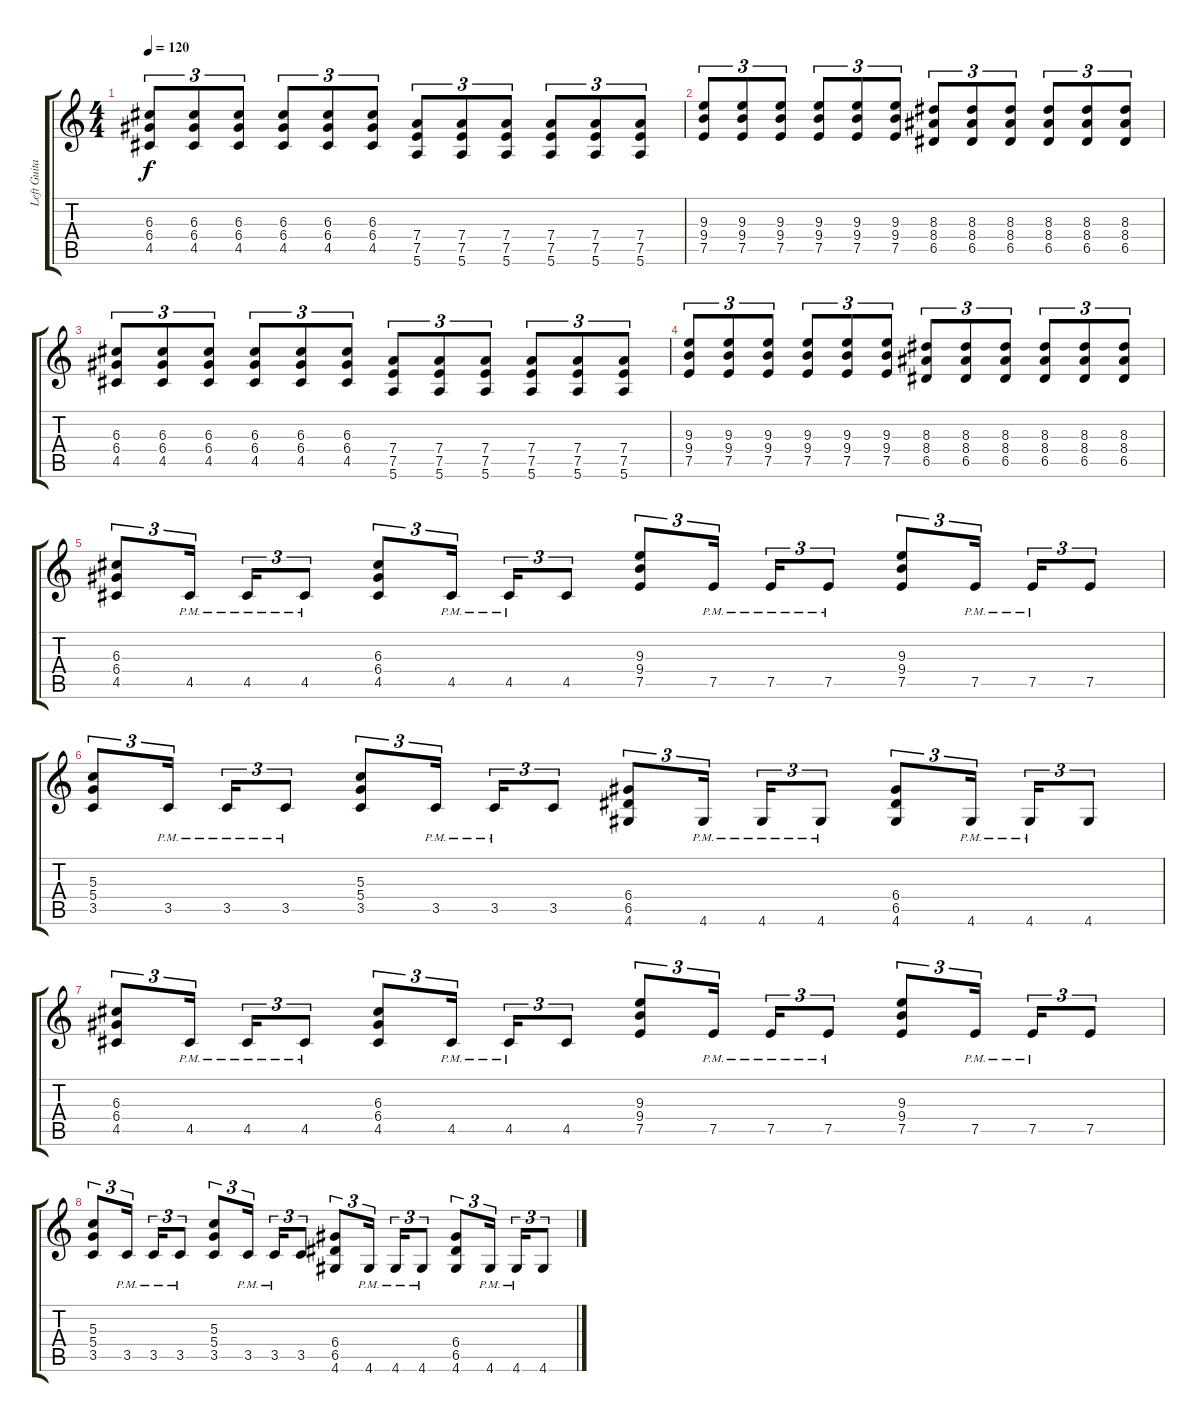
\track ("Left Guitar" "Left Guita") {instrument overdrivenguitar}
\staff {score tabs}
\tuning (E4 B3 G3 D3 A2 E2) {hide}
\ts (4 4)
\tempo 120
\clef g2
\ks c
(6.3 6.4 4.5).8{tu (3 2) dy f} (6.3 6.4 4.5).8{tu (3 2)} (6.3 6.4 4.5).8{tu (3 2)} (6.3 6.4 4.5).8{tu (3 2)} (6.3 6.4 4.5).8{tu (3 2)} (6.3 6.4 4.5).8{tu (3 2)} (7.4 7.5 5.6).8{tu (3 2)} (7.4 7.5 5.6).8{tu (3 2)} (7.4 7.5 5.6).8{tu (3 2)} (7.4 7.5 5.6).8{tu (3 2)} (7.4 7.5 5.6).8{tu (3 2)} (7.4 7.5 5.6).8{tu (3 2)} |
(9.3 9.4 7.5).8{tu (3 2)} (9.3 9.4 7.5).8{tu (3 2)} (9.3 9.4 7.5).8{tu (3 2)} (9.3 9.4 7.5).8{tu (3 2)} (9.3 9.4 7.5).8{tu (3 2)} (9.3 9.4 7.5).8{tu (3 2)} (8.3 8.4 6.5).8{tu (3 2)} (8.3 8.4 6.5).8{tu (3 2)} (8.3 8.4 6.5).8{tu (3 2)} (8.3 8.4 6.5).8{tu (3 2)} (8.3 8.4 6.5).8{tu (3 2)} (8.3 8.4 6.5).8{tu (3 2)} |
(6.3 6.4 4.5).8{tu (3 2)} (6.3 6.4 4.5).8{tu (3 2)} (6.3 6.4 4.5).8{tu (3 2)} (6.3 6.4 4.5).8{tu (3 2)} (6.3 6.4 4.5).8{tu (3 2)} (6.3 6.4 4.5).8{tu (3 2)} (7.4 7.5 5.6).8{tu (3 2)} (7.4 7.5 5.6).8{tu (3 2)} (7.4 7.5 5.6).8{tu (3 2)} (7.4 7.5 5.6).8{tu (3 2)} (7.4 7.5 5.6).8{tu (3 2)} (7.4 7.5 5.6).8{tu (3 2)} |
(9.3 9.4 7.5).8{tu (3 2)} (9.3 9.4 7.5).8{tu (3 2)} (9.3 9.4 7.5).8{tu (3 2)} (9.3 9.4 7.5).8{tu (3 2)} (9.3 9.4 7.5).8{tu (3 2)} (9.3 9.4 7.5).8{tu (3 2)} (8.3 8.4 6.5).8{tu (3 2)} (8.3 8.4 6.5).8{tu (3 2)} (8.3 8.4 6.5).8{tu (3 2)} (8.3 8.4 6.5).8{tu (3 2)} (8.3 8.4 6.5).8{tu (3 2)} (8.3 8.4 6.5).8{tu (3 2)} |
(6.3 6.4 4.5).8{tu (3 2)} 4.5{pm}.16{tu (3 2) beam splitsecondary} 4.5{pm}.16{tu (3 2)} 4.5{pm}.8{tu (3 2)} (6.3 6.4 4.5).8{tu (3 2)} 4.5{pm}.16{tu (3 2) beam splitsecondary} 4.5{pm}.16{tu (3 2)} 4.5.8{tu (3 2)} (9.3 9.4 7.5).8{tu (3 2)} 7.5{pm}.16{tu (3 2) beam splitsecondary} 7.5{pm}.16{tu (3 2)} 7.5{pm}.8{tu (3 2)} (9.3 9.4 7.5).8{tu (3 2)} 7.5{pm}.16{tu (3 2) beam splitsecondary} 7.5{pm}.16{tu (3 2)} 7.5.8{tu (3 2)} |
(5.3 5.4 3.5).8{tu (3 2)} 3.5{pm}.16{tu (3 2) beam splitsecondary} 3.5{pm}.16{tu (3 2)} 3.5{pm}.8{tu (3 2)} (5.3 5.4 3.5).8{tu (3 2)} 3.5{pm}.16{tu (3 2) beam splitsecondary} 3.5{pm}.16{tu (3 2)} 3.5.8{tu (3 2)} (6.4 6.5 4.6).8{tu (3 2)} 4.6{pm}.16{tu (3 2) beam splitsecondary} 4.6{pm}.16{tu (3 2)} 4.6{pm}.8{tu (3 2)} (6.4 6.5 4.6).8{tu (3 2)} 4.6{pm}.16{tu (3 2) beam splitsecondary} 4.6{pm}.16{tu (3 2)} 4.6.8{tu (3 2)} |
(6.3 6.4 4.5).8{tu (3 2)} 4.5{pm}.16{tu (3 2) beam splitsecondary} 4.5{pm}.16{tu (3 2)} 4.5{pm}.8{tu (3 2)} (6.3 6.4 4.5).8{tu (3 2)} 4.5{pm}.16{tu (3 2) beam splitsecondary} 4.5{pm}.16{tu (3 2)} 4.5.8{tu (3 2)} (9.3 9.4 7.5).8{tu (3 2)} 7.5{pm}.16{tu (3 2) beam splitsecondary} 7.5{pm}.16{tu (3 2)} 7.5{pm}.8{tu (3 2)} (9.3 9.4 7.5).8{tu (3 2)} 7.5{pm}.16{tu (3 2) beam splitsecondary} 7.5{pm}.16{tu (3 2)} 7.5.8{tu (3 2)} |
(5.3 5.4 3.5).8{tu (3 2)} 3.5{pm}.16{tu (3 2) beam splitsecondary} 3.5{pm}.16{tu (3 2)} 3.5{pm}.8{tu (3 2)} (5.3 5.4 3.5).8{tu (3 2)} 3.5{pm}.16{tu (3 2) beam splitsecondary} 3.5{pm}.16{tu (3 2)} 3.5.8{tu (3 2)} (6.4 6.5 4.6).8{tu (3 2)} 4.6{pm}.16{tu (3 2) beam splitsecondary} 4.6{pm}.16{tu (3 2)} 4.6{pm}.8{tu (3 2)} (6.4 6.5 4.6).8{tu (3 2)} 4.6{pm}.16{tu (3 2) beam splitsecondary} 4.6{pm}.16{tu (3 2)} 4.6.8{tu (3 2)}
